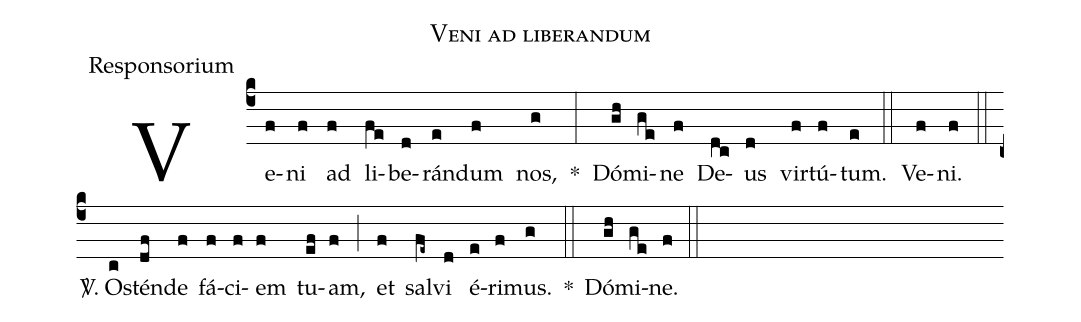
name:Veni ad liberandum;
office-part:Responsorium;
%%
(c4)Ve(f)ni(f) ad(f) li(fe)be(d)rán(e)dum(f) nos,(g) *(:) Dó(gh)mi(ge)ne(f) De(dc)us(d) vir(f)tú(f)tum.(e) (::) Ve(f)ni.(f) (::) <sp>V/</sp>. O(c)stén(df)de(f) fá(f)ci(f)em(f) tu(ef)am,(f) (;) et(f) sal(fe~)vi(d) é(e)ri(f)mus.(g) *(::) Dó(gh)mi(ge)ne.(f) (::)
